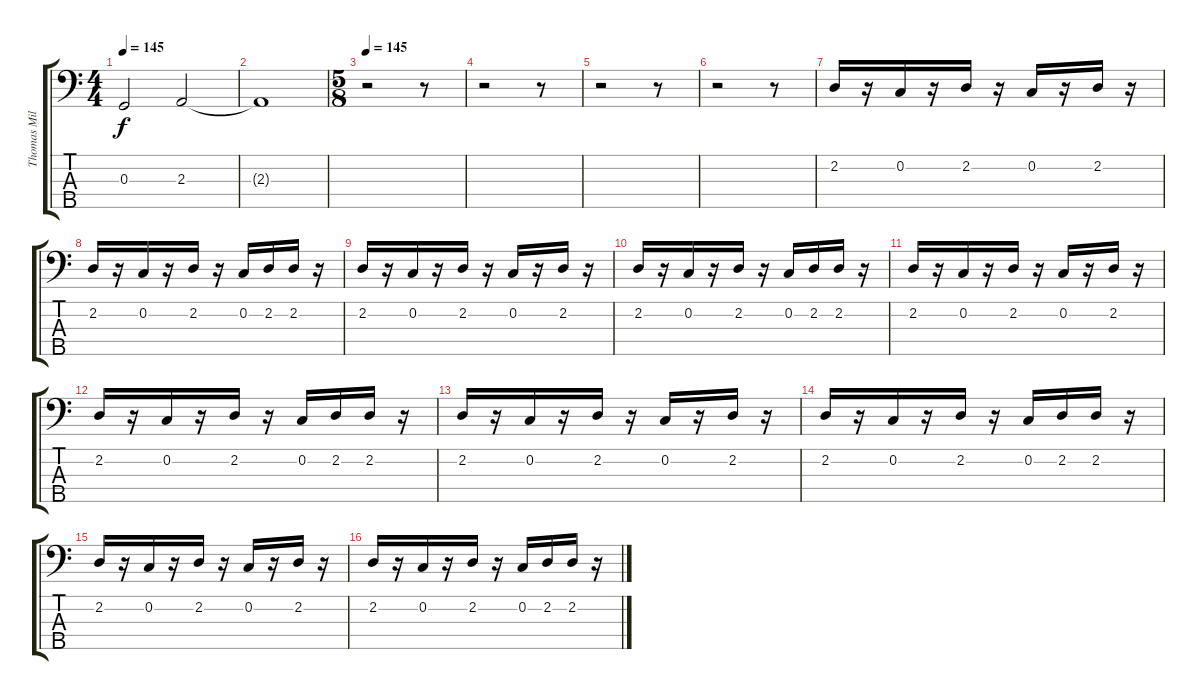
\track ("Thomas Miller" "Thomas Mil") {instrument electricbassfinger}
\staff {score tabs}
\tuning (F2 C2 G1 D1 A0) {hide}
\ts (4 4)
\tempo 145
\clef f4
\ks c
0.3.2{dy f} 2.3.2 |
2.3{t}.1 |
\ts (5 8)
\tempo 145
r.2 r.8 |
r.2 r.8 |
r.2 r.8 |
r.2 r.8 |
2.2.16 r.16 0.2.16 r.16 2.2.16 r.16 0.2.16 r.16 2.2.16 r.16 |
2.2.16 r.16 0.2.16 r.16 2.2.16 r.16 0.2.16 2.2.16 2.2.16 r.16 |
2.2.16 r.16 0.2.16 r.16 2.2.16 r.16 0.2.16 r.16 2.2.16 r.16 |
2.2.16 r.16 0.2.16 r.16 2.2.16 r.16 0.2.16 2.2.16 2.2.16 r.16 |
2.2.16 r.16 0.2.16 r.16 2.2.16 r.16 0.2.16 r.16 2.2.16 r.16 |
2.2.16 r.16 0.2.16 r.16 2.2.16 r.16 0.2.16 2.2.16 2.2.16 r.16 |
2.2.16 r.16 0.2.16 r.16 2.2.16 r.16 0.2.16 r.16 2.2.16 r.16 |
2.2.16 r.16 0.2.16 r.16 2.2.16 r.16 0.2.16 2.2.16 2.2.16 r.16 |
2.2.16 r.16 0.2.16 r.16 2.2.16 r.16 0.2.16 r.16 2.2.16 r.16 |
2.2.16 r.16 0.2.16 r.16 2.2.16 r.16 0.2.16 2.2.16 2.2.16 r.16
